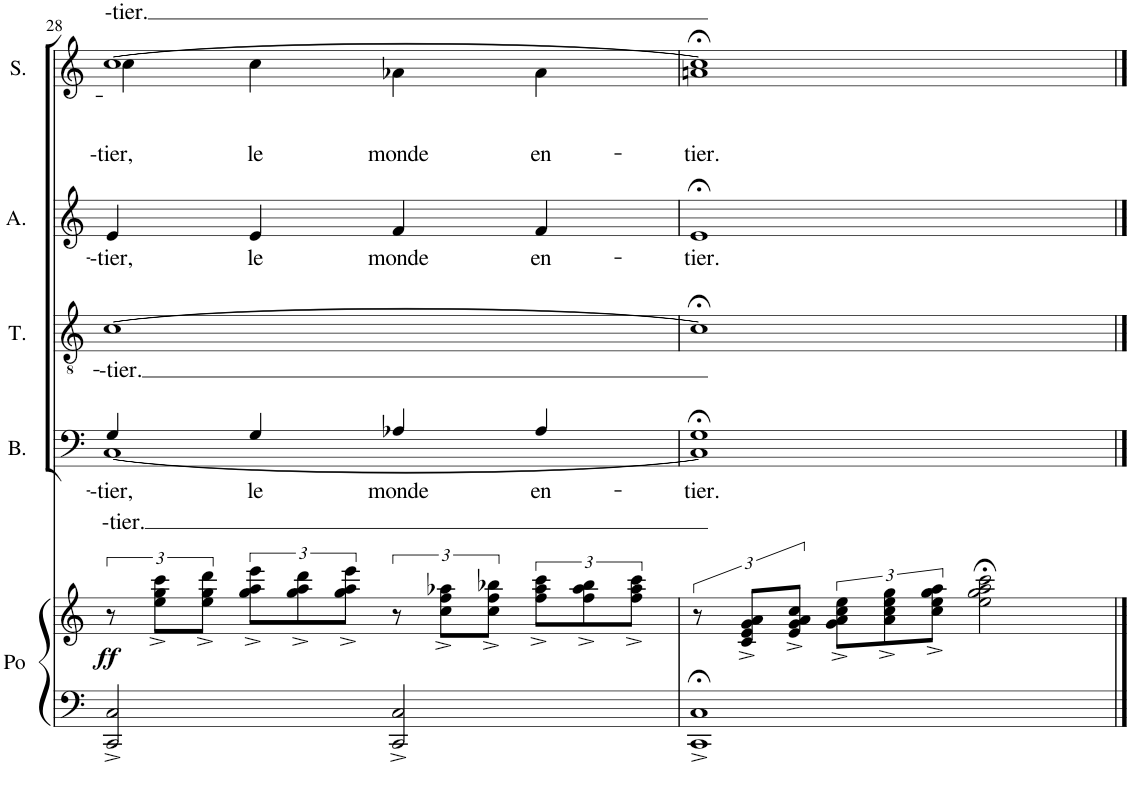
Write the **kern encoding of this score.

**kern	**kern	**dynam	**kern	**text	**kern	**text	**kern	**text	**kern	**text
*part5	*part5	*part5	*part4	*part4	*part3	*part3	*part2	*part2	*part1	*part1
*staff6	*staff5	*staff5/6	*staff4	*staff4	*staff3	*staff3	*staff2	*staff2	*staff1	*staff1
*I"Po	*	*	*I"B.	*	*I"T.	*	*I"A.	*	*I"S.	*
*I'Po	*	*	*I'B.	*	*I'T.	*	*I'A.	*	*I'S.	*
!!LO:PB:g=z
*clefF4	*clefG2	*	*clefF4	*	*clefGv2	*	*clefG2	*	*clefG2	*
*k[]	*k[]	*	*k[]	*	*k[]	*	*k[]	*	*k[]	*
*M4/4	*M4/4	*	*M4/4	*	*M4/4	*	*M4/4	*	*M4/4	*
*met(c)	*met(c)	*	*met(c)	*	*met(c)	*	*met(c)	*	*met(c)	*
=28	=28	=28	=28	=28	=28	=28	=28	=28	=28	=28
!	!	!	!	!LO:LY:b	!	!	!	!	!	!
*	*	*	*^	*	*	*	*	*	*	*
!	!	!	!	!	!LO:LY:b	!	!LO:LY:b	!	!LO:LY:b	!	!LO:LY:a
*	*	*	*	*	*	*	*	*	*	*^	*
!	!	!LO:DY:b	!	!	!	!	!	!	!	!	!	!LO:LY:b
2CC/^ 2C/^	12r	ff	4G/	[1C	-tier.	[1c	--tier.	4e/	--tier,	[1cc	4cc\	-tier,
.	12ee\^< 12gg\^< 12ccc\^<L	.	.	.	.	.	.	.	.	.	.	.
.	12ee\^< 12gg\^< 12ddd\^<J	.	.	.	.	.	.	.	.	.	.	.
!	!	!	!	!	!LO:LY:b	!	!	!	!LO:LY:b	!	!	!LO:LY:b
.	12gg\^< 12aa\^< 12eee\^<L	.	4G/	.	le	.	.	4e/	le	.	4cc\	le
.	12gg\^< 12aa\^< 12ddd\^<	.	.	.	.	.	.	.	.	.	.	.
.	12gg\^< 12aa\^< 12eee\^<J	.	.	.	.	.	.	.	.	.	.	.
!	!	!	!	!	!LO:LY:b	!	!	!	!LO:LY:b	!	!	!LO:LY:b
2CC/^ 2C/^	12r	.	4A-X/	.	monde	.	.	4f/	monde	.	4a-X\	monde
.	12cc\^< 12ff\^< 12aa-X\^<L	.	.	.	.	.	.	.	.	.	.	.
.	12cc\^< 12ff\^< 12bb-X\^<J	.	.	.	.	.	.	.	.	.	.	.
!	!	!	!	!	!LO:LY:b	!	!	!	!LO:LY:b	!	!	!LO:LY:b
.	12ff\^< 12aa-\^< 12ccc\^<L	.	4A-/	.	en-	.	.	4f/	en-	.	4a-\	en-
.	12ff\^< 12aa-\^< 12bb-\^<	.	.	.	.	.	.	.	.	.	.	.
.	12ff\^< 12aa-\^< 12ccc\^<J	.	.	.	.	.	.	.	.	.	.	.
=29	=29	=29	=29	=29	=29	=29	=29	=29	=29	=29	=29	=29
!	!	!	!	!	!LO:LY:b	!	!	!	!LO:LY:b	!	!	!LO:LY:b
1CC;<^ 1C;<^	12r	.	1G;<	1C]	-tier.	1c;<]	.	1e;<	-tier.	1cc;<]	1an	-tier.
.	12c/^ 12e/^ 12g/^ 12a/^L	.	.	.	.	.	.	.	.	.	.	.
.	12e/^ 12g/^ 12a/^ 12cc/^J	.	.	.	.	.	.	.	.	.	.	.
.	12g\^< 12a\^< 12cc\^< 12ee\^<L	.	.	.	.	.	.	.	.	.	.	.
.	12a\^< 12cc\^< 12ee\^< 12gg\^<	.	.	.	.	.	.	.	.	.	.	.
.	12cc\^< 12ee\^< 12gg\^< 12aa\^<J	.	.	.	.	.	.	.	.	.	.	.
.	2ee\;< 2gg\;< 2aa\;< 2ccc\;<	.	.	.	.	.	.	.	.	.	.	.
*	*	*	*v	*v	*	*	*	*	*	*v	*v	*
==	==	==	==	==	==	==	==	==	==	==
*-	*-	*-	*-	*-	*-	*-	*-	*-	*-	*-
